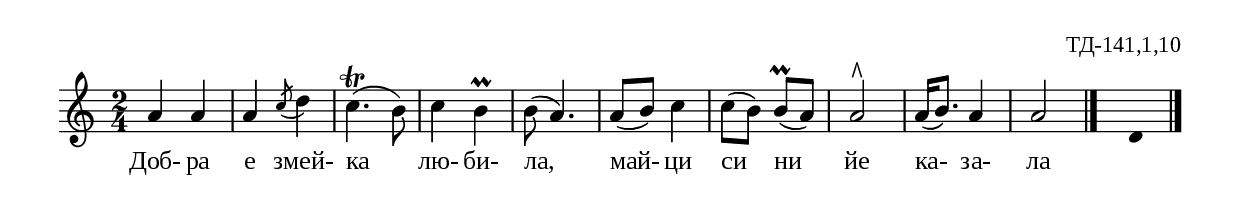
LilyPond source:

%{
sva_141_1_10
%}

\include "td-preamble.ly"

\score {
\relative c'' {
%\tempo 4 = 112
\time 2/4
%\cadenzaOn
a4 a | a \acciaccatura c8 d4 | c4.\trill( b8) | c4 b\prall | b8( a4.) | a8([ b]) c4 |
c8([ b]) b\prall[( a]) | a2^\rtoe | a16[( b8.]) a4 | a2
 \bar "|." 
s4 \fixB d,
  \bar "|." 
}
\addlyrics { Доб- ра е змей- ка лю- би- ла, май- ци си ни йе ка- за- ла }
%
\layout {
%   \context { 
%	    \Staff \remove "Time_signature_engraver" } 
  indent = #0
  line-width = 190\mm
  ragged-right=##f
}
%
\midi { 
	\context {
		\Score tempoWholesPerMinute = #(ly:make-moment 112 4)
		}
	}
}
%
\header{
  opus = "ТД-141,1,10"
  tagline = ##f
}


